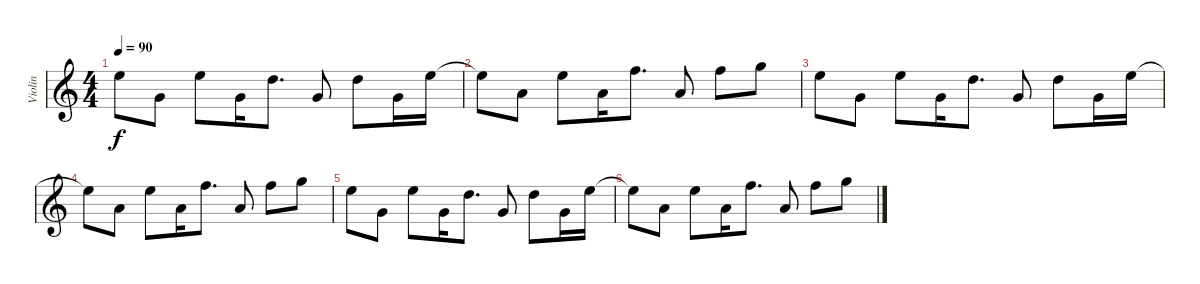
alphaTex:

\track ("Violin" "Violin") {instrument violin}
\staff {score}
\tuning (E4 B3 G3 D3 A2 E2) {hide}
\ts (4 4)
\tempo 90
\clef g2
\ks c
12.1.8{dy f} 3.1.8 12.1.8 3.1.16 10.1.8{d} 3.1.8 10.1.8 3.1.16 12.1.16 |
12.1{t}.8 5.1.8 12.1.8 5.1.16 13.1.8{d} 5.1.8 13.1.8 15.1.8 |
12.1.8 3.1.8 12.1.8 3.1.16 10.1.8{d} 3.1.8 10.1.8 3.1.16 12.1.16 |
12.1{t}.8 5.1.8 12.1.8 5.1.16 13.1.8{d} 5.1.8 13.1.8 15.1.8 |
12.1.8 3.1.8 12.1.8 3.1.16 10.1.8{d} 3.1.8 10.1.8 3.1.16 12.1.16 |
12.1{t}.8 5.1.8 12.1.8 5.1.16 13.1.8{d} 5.1.8 13.1.8 15.1.8
